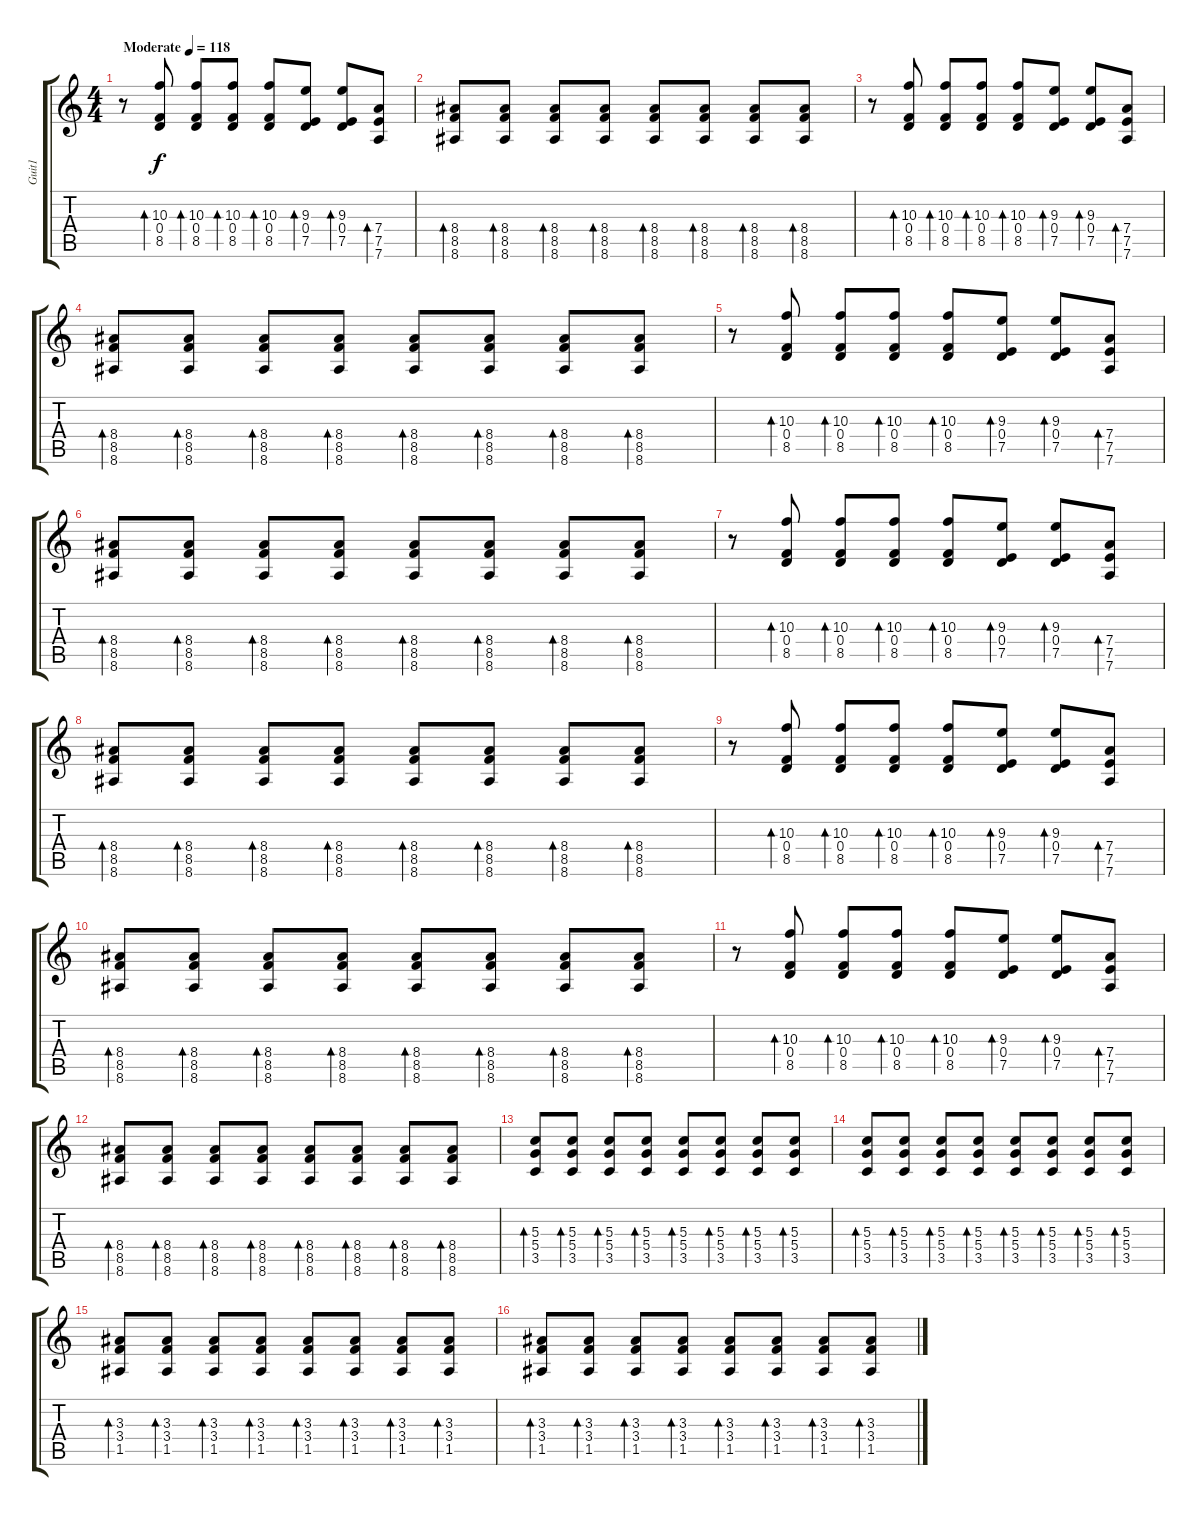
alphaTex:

\track ("Guit1" "Guit1") {instrument electricguitarjazz}
\staff {score tabs}
\tuning (E4 B3 G3 D3 A2 D2) {hide}
\ts (4 4)
\tempo (118 "Moderate")
\clef g2
\ks c
r.8{dy f instrument electricguitarjazz} (10.3 0.4 8.5).8{bd 60} (10.3 0.4 8.5).8{bd 60} (10.3 0.4 8.5).8{bd 60} (10.3 0.4 8.5).8{bd 60} (9.3 0.4 7.5).8{bd 60} (9.3 0.4 7.5).8{bd 60} (7.4 7.5 7.6).8{bd 60} |
(8.4 8.5 8.6).8{bd 60} (8.4 8.5 8.6).8{bd 60} (8.4 8.5 8.6).8{bd 60} (8.4 8.5 8.6).8{bd 60} (8.4 8.5 8.6).8{bd 60} (8.4 8.5 8.6).8{bd 60} (8.4 8.5 8.6).8{bd 60} (8.4 8.5 8.6).8{bd 60} |
r.8 (10.3 0.4 8.5).8{bd 60} (10.3 0.4 8.5).8{bd 60} (10.3 0.4 8.5).8{bd 60} (10.3 0.4 8.5).8{bd 60} (9.3 0.4 7.5).8{bd 60} (9.3 0.4 7.5).8{bd 60} (7.4 7.5 7.6).8{bd 60} |
(8.4 8.5 8.6).8{bd 60} (8.4 8.5 8.6).8{bd 60} (8.4 8.5 8.6).8{bd 60} (8.4 8.5 8.6).8{bd 60} (8.4 8.5 8.6).8{bd 60} (8.4 8.5 8.6).8{bd 60} (8.4 8.5 8.6).8{bd 60} (8.4 8.5 8.6).8{bd 60} |
r.8 (10.3 0.4 8.5).8{bd 60} (10.3 0.4 8.5).8{bd 60} (10.3 0.4 8.5).8{bd 60} (10.3 0.4 8.5).8{bd 60} (9.3 0.4 7.5).8{bd 60} (9.3 0.4 7.5).8{bd 60} (7.4 7.5 7.6).8{bd 60} |
(8.4 8.5 8.6).8{bd 60} (8.4 8.5 8.6).8{bd 60} (8.4 8.5 8.6).8{bd 60} (8.4 8.5 8.6).8{bd 60} (8.4 8.5 8.6).8{bd 60} (8.4 8.5 8.6).8{bd 60} (8.4 8.5 8.6).8{bd 60} (8.4 8.5 8.6).8{bd 60} |
r.8 (10.3 0.4 8.5).8{bd 60} (10.3 0.4 8.5).8{bd 60} (10.3 0.4 8.5).8{bd 60} (10.3 0.4 8.5).8{bd 60} (9.3 0.4 7.5).8{bd 60} (9.3 0.4 7.5).8{bd 60} (7.4 7.5 7.6).8{bd 60} |
(8.4 8.5 8.6).8{bd 60} (8.4 8.5 8.6).8{bd 60} (8.4 8.5 8.6).8{bd 60} (8.4 8.5 8.6).8{bd 60} (8.4 8.5 8.6).8{bd 60} (8.4 8.5 8.6).8{bd 60} (8.4 8.5 8.6).8{bd 60} (8.4 8.5 8.6).8{bd 60} |
r.8 (10.3 0.4 8.5).8{bd 60} (10.3 0.4 8.5).8{bd 60} (10.3 0.4 8.5).8{bd 60} (10.3 0.4 8.5).8{bd 60} (9.3 0.4 7.5).8{bd 60} (9.3 0.4 7.5).8{bd 60} (7.4 7.5 7.6).8{bd 60} |
(8.4 8.5 8.6).8{bd 60} (8.4 8.5 8.6).8{bd 60} (8.4 8.5 8.6).8{bd 60} (8.4 8.5 8.6).8{bd 60} (8.4 8.5 8.6).8{bd 60} (8.4 8.5 8.6).8{bd 60} (8.4 8.5 8.6).8{bd 60} (8.4 8.5 8.6).8{bd 60} |
r.8 (10.3 0.4 8.5).8{bd 60} (10.3 0.4 8.5).8{bd 60} (10.3 0.4 8.5).8{bd 60} (10.3 0.4 8.5).8{bd 60} (9.3 0.4 7.5).8{bd 60} (9.3 0.4 7.5).8{bd 60} (7.4 7.5 7.6).8{bd 60} |
(8.4 8.5 8.6).8{bd 60} (8.4 8.5 8.6).8{bd 60} (8.4 8.5 8.6).8{bd 60} (8.4 8.5 8.6).8{bd 60} (8.4 8.5 8.6).8{bd 60} (8.4 8.5 8.6).8{bd 60} (8.4 8.5 8.6).8{bd 60} (8.4 8.5 8.6).8{bd 60} |
(5.3 5.4 3.5).8{bd 60} (5.3 5.4 3.5).8{bd 60} (5.3 5.4 3.5).8{bd 60} (5.3 5.4 3.5).8{bd 60} (5.3 5.4 3.5).8{bd 60} (5.3 5.4 3.5).8{bd 60} (5.3 5.4 3.5).8{bd 60} (5.3 5.4 3.5).8{bd 60} |
(5.3 5.4 3.5).8{bd 60} (5.3 5.4 3.5).8{bd 60} (5.3 5.4 3.5).8{bd 60} (5.3 5.4 3.5).8{bd 60} (5.3 5.4 3.5).8{bd 60} (5.3 5.4 3.5).8{bd 60} (5.3 5.4 3.5).8{bd 60} (5.3 5.4 3.5).8{bd 60} |
(3.3 3.4 1.5).8{bd 60} (3.3 3.4 1.5).8{bd 60} (3.3 3.4 1.5).8{bd 60} (3.3 3.4 1.5).8{bd 60} (3.3 3.4 1.5).8{bd 60} (3.3 3.4 1.5).8{bd 60} (3.3 3.4 1.5).8{bd 60} (3.3 3.4 1.5).8{bd 60} |
(3.3 3.4 1.5).8{bd 60} (3.3 3.4 1.5).8{bd 60} (3.3 3.4 1.5).8{bd 60} (3.3 3.4 1.5).8{bd 60} (3.3 3.4 1.5).8{bd 60} (3.3 3.4 1.5).8{bd 60} (3.3 3.4 1.5).8{bd 60} (3.3 3.4 1.5).8{bd 60}
